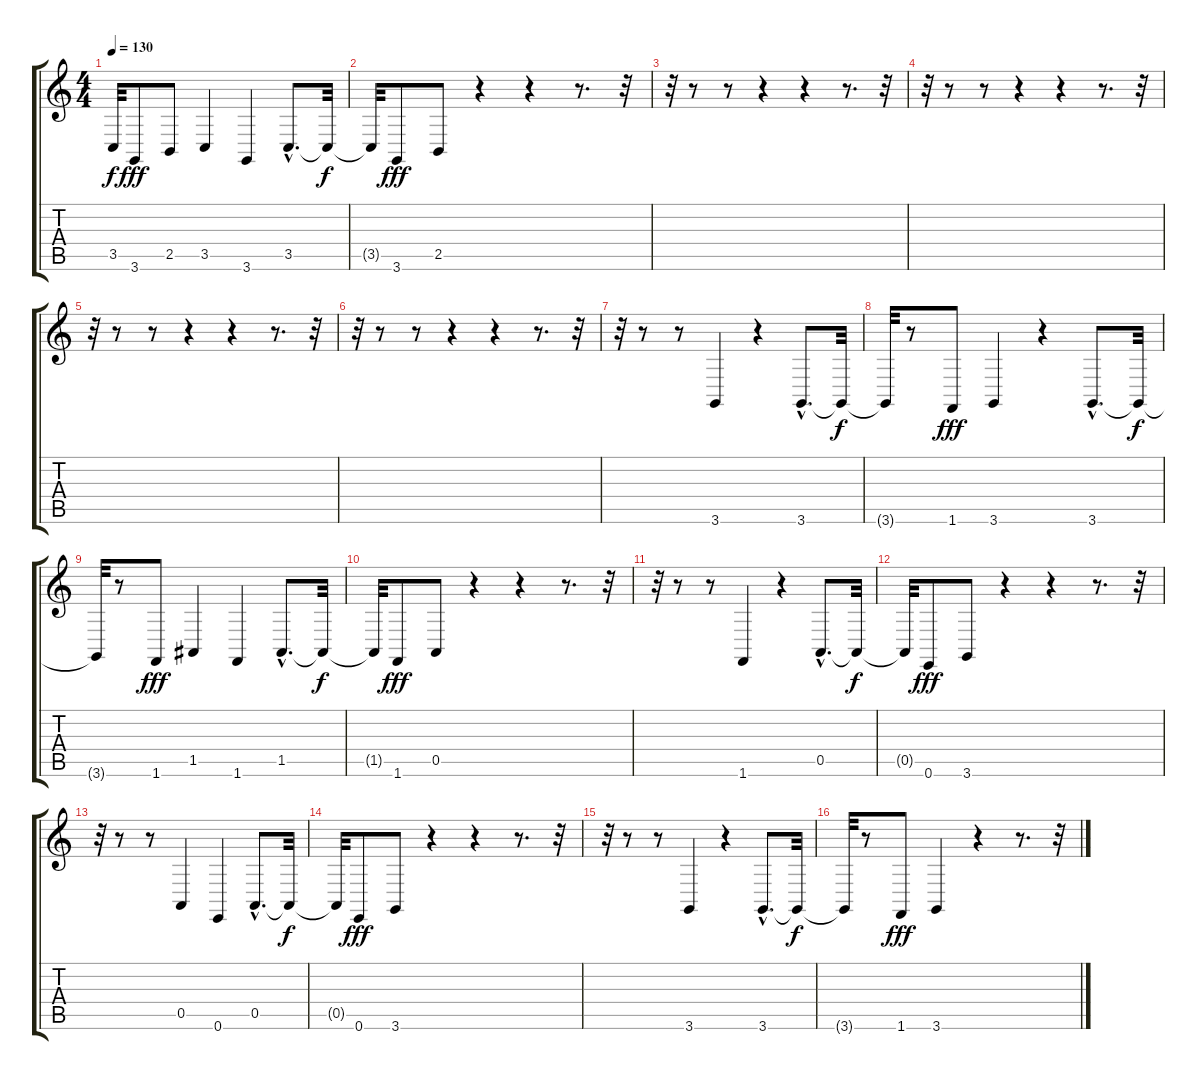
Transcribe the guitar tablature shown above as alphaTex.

\track "" {instrument acousticgrandpiano}
\staff {score tabs}
\tuning (E4 B3 G3 D3 A2 E2) {hide}
\ts (4 4)
\tempo 130
\clef g2
\ks c
3.5{t}.32{dy f} 3.6.8{dy fff volume 16} 2.5.8{volume 16} 3.5.4{volume 16} 3.6.4{volume 16} 3.5{hac}.8{d volume 16} 3.5{t}.32{dy f} |
3.5{t}.32 3.6.8{dy fff volume 16} 2.5.8{volume 16} r.4{volume 16} r.4{volume 16} r.8{d volume 16} r.32 |
r.32 r.8{volume 16} r.8{volume 16} r.4{volume 16} r.4{volume 16} r.8{d volume 16} r.32 |
r.32 r.8{volume 16} r.8{volume 16} r.4{volume 16} r.4{volume 16} r.8{d volume 16} r.32 |
r.32 r.8{volume 16} r.8{volume 16} r.4{volume 16} r.4{volume 16} r.8{d volume 16} r.32 |
r.32 r.8{volume 16} r.8{volume 16} r.4{volume 16} r.4{volume 16} r.8{d volume 16} r.32 |
r.32 r.8{volume 16} r.8{volume 16} 3.6.4{volume 16} r.4{volume 16} 3.6{hac}.8{d volume 16} 3.6{t}.32{dy f} |
3.6{t}.32 r.8{volume 16} 1.6.8{dy fff volume 16} 3.6.4{volume 16} r.4{volume 16} 3.6{hac}.8{d volume 16} 3.6{t}.32{dy f} |
3.6{t}.32 r.8{volume 16} 1.6.8{dy fff volume 16} 1.5.4{volume 16} 1.6.4{volume 16} 1.5{hac}.8{d volume 16} 1.5{t}.32{dy f} |
1.5{t}.32 1.6.8{dy fff volume 16} 0.5.8{volume 16} r.4{volume 16} r.4{volume 16} r.8{d volume 16} r.32 |
r.32 r.8{volume 16} r.8{volume 16} 1.6.4{volume 16} r.4{volume 16} 0.5{hac}.8{d volume 16} 0.5{t}.32{dy f} |
0.5{t}.32 0.6.8{dy fff volume 16} 3.6.8{volume 16} r.4{volume 16} r.4{volume 16} r.8{d volume 16} r.32 |
r.32 r.8{volume 16} r.8{volume 16} 0.5.4{volume 16} 0.6.4{volume 16} 0.5{hac}.8{d volume 16} 0.5{t}.32{dy f} |
0.5{t}.32 0.6.8{dy fff volume 16} 3.6.8{volume 16} r.4{volume 16} r.4{volume 16} r.8{d volume 16} r.32 |
r.32 r.8{volume 16} r.8{volume 16} 3.6.4{volume 16} r.4{volume 16} 3.6{hac}.8{d volume 16} 3.6{t}.32{dy f} |
3.6{t}.32 r.8{volume 16} 1.6.8{dy fff volume 16} 3.6.4{volume 16} r.4{volume 16} r.8{d volume 16} r.32
